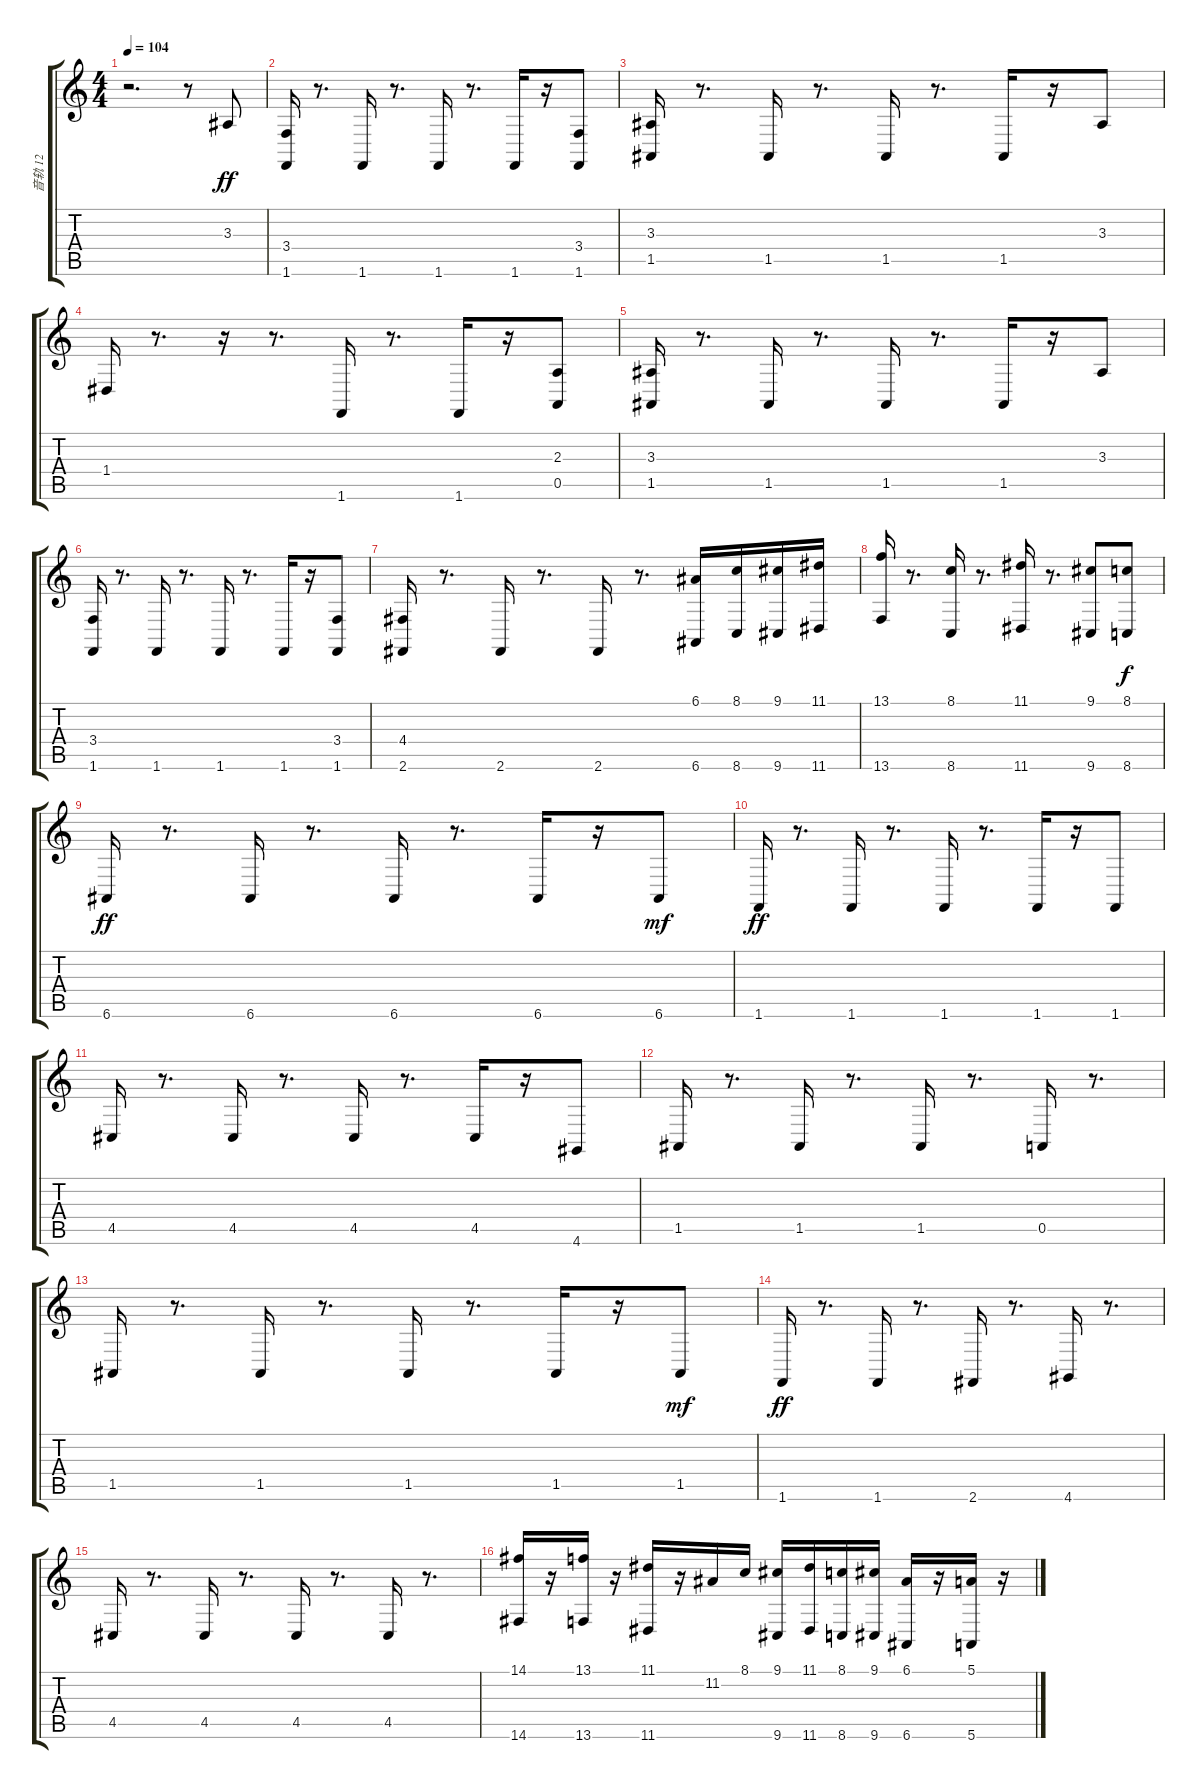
\track ("音轨 12" "音轨 12") {instrument stringensemble1}
\staff {score tabs}
\tuning (E4 B3 G3 D3 A2 E2) {hide}
\ts (4 4)
\tempo 104
\clef g2
\ks c
r.2{d dy ff} r.8 3.3.8 |
(3.4 1.6).16 r.8{d} 1.6.16 r.8{d} 1.6.16 r.8{d} 1.6.16 r.16 (3.4 1.6).8 |
(3.3 1.5).16 r.8{d} 1.5.16 r.8{d} 1.5.16 r.8{d} 1.5.16 r.16 3.3.8 |
1.4.16 r.8{d} r.16 r.8{d} 1.6.16 r.8{d} 1.6.16 r.16 (2.3 0.5).8 |
(3.3 1.5).16 r.8{d} 1.5.16 r.8{d} 1.5.16 r.8{d} 1.5.16 r.16 3.3.8 |
(3.4 1.6).16 r.8{d} 1.6.16 r.8{d} 1.6.16 r.8{d} 1.6.16 r.16 (3.4 1.6).8 |
(4.4 2.6).16 r.8{d} 2.6.16 r.8{d} 2.6.16 r.8{d} (6.1 6.6).16 (8.1 8.6).16 (9.1 9.6).16 (11.1 11.6).16 |
(13.1 13.6).16 r.8{d} (8.1 8.6).16 r.8{d} (11.1 11.6).16 r.8{d} (9.1 9.6).8 (8.1 8.6).8{dy f} |
6.6.16{dy ff} r.8{d} 6.6.16 r.8{d} 6.6.16 r.8{d} 6.6.16 r.16 6.6.8{dy mf} |
1.6.16{dy ff} r.8{d} 1.6.16 r.8{d} 1.6.16 r.8{d} 1.6.16 r.16 1.6.8 |
4.5.16 r.8{d} 4.5.16 r.8{d} 4.5.16 r.8{d} 4.5.16 r.16 4.6.8 |
1.5.16 r.8{d} 1.5.16 r.8{d} 1.5.16 r.8{d} 0.5.16 r.8{d} |
1.5.16 r.8{d} 1.5.16 r.8{d} 1.5.16 r.8{d} 1.5.16 r.16 1.5.8{dy mf} |
1.6.16{dy ff} r.8{d} 1.6.16 r.8{d} 2.6.16 r.8{d} 4.6.16 r.8{d} |
4.5.16 r.8{d} 4.5.16 r.8{d} 4.5.16 r.8{d} 4.5.16 r.8{d} |
(14.1 14.6).16 r.16 (13.1 13.6).16 r.16 (11.1 11.6).16 r.16 11.2.16 8.1.16 (9.1 9.6).16 (11.1 11.6).16 (8.1 8.6).16 (9.1 9.6).16 (6.1 6.6).16 r.16 (5.1 5.6).16 r.16
